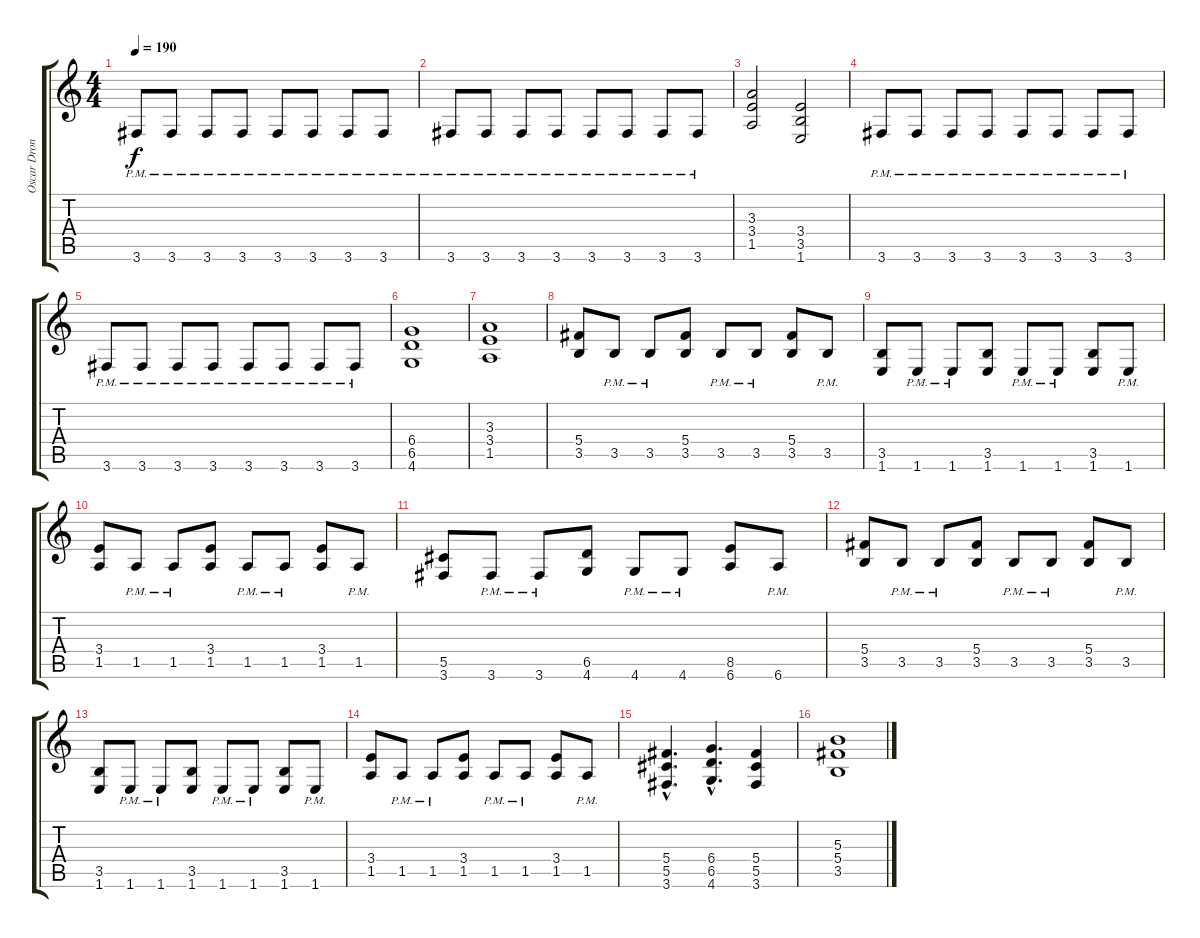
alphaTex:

\track ("Oscar Dronjak Rhytm" "Oscar Dron") {instrument distortionguitar}
\staff {score tabs}
\tuning (Eb4 Bb3 Gb3 Db3 Ab2 Eb2) {hide}
\ts (4 4)
\tempo 190
\clef g2
\ks c
3.6{pm}.8{dy f} 3.6{pm}.8 3.6{pm}.8 3.6{pm}.8 3.6{pm}.8 3.6{pm}.8 3.6{pm}.8 3.6{pm}.8 |
3.6{pm}.8 3.6{pm}.8 3.6{pm}.8 3.6{pm}.8 3.6{pm}.8 3.6{pm}.8 3.6{pm}.8 3.6{pm}.8 |
(3.3 3.4 1.5).2 (3.4 3.5 1.6).2 |
3.6{pm}.8 3.6{pm}.8 3.6{pm}.8 3.6{pm}.8 3.6{pm}.8 3.6{pm}.8 3.6{pm}.8 3.6{pm}.8 |
3.6{pm}.8 3.6{pm}.8 3.6{pm}.8 3.6{pm}.8 3.6{pm}.8 3.6{pm}.8 3.6{pm}.8 3.6{pm}.8 |
(6.4 6.5 4.6).1 |
(3.3 3.4 1.5).1 |
(5.4 3.5).8 3.5{pm}.8 3.5{pm}.8 (5.4 3.5).8 3.5{pm}.8 3.5{pm}.8 (5.4 3.5).8 3.5{pm}.8 |
(3.5 1.6).8 1.6{pm}.8 1.6{pm}.8 (3.5 1.6).8 1.6{pm}.8 1.6{pm}.8 (3.5 1.6).8 1.6{pm}.8 |
(3.4 1.5).8 1.5{pm}.8 1.5{pm}.8 (3.4 1.5).8 1.5{pm}.8 1.5{pm}.8 (3.4 1.5).8 1.5{pm}.8 |
(5.5 3.6).8 3.6{pm}.8 3.6{pm}.8 (6.5 4.6).8 4.6{pm}.8 4.6{pm}.8 (8.5 6.6).8 6.6{pm}.8 |
(5.4 3.5).8 3.5{pm}.8 3.5{pm}.8 (5.4 3.5).8 3.5{pm}.8 3.5{pm}.8 (5.4 3.5).8 3.5{pm}.8 |
(3.5 1.6).8 1.6{pm}.8 1.6{pm}.8 (3.5 1.6).8 1.6{pm}.8 1.6{pm}.8 (3.5 1.6).8 1.6{pm}.8 |
(3.4 1.5).8 1.5{pm}.8 1.5{pm}.8 (3.4 1.5).8 1.5{pm}.8 1.5{pm}.8 (3.4 1.5).8 1.5{pm}.8 |
(5.4{hac} 5.5{hac} 3.6{hac}).4{d} (6.4{hac} 6.5{hac} 4.6{hac}).4{d} (5.4 5.5 3.6).4 |
(5.3 5.4 3.5).1
